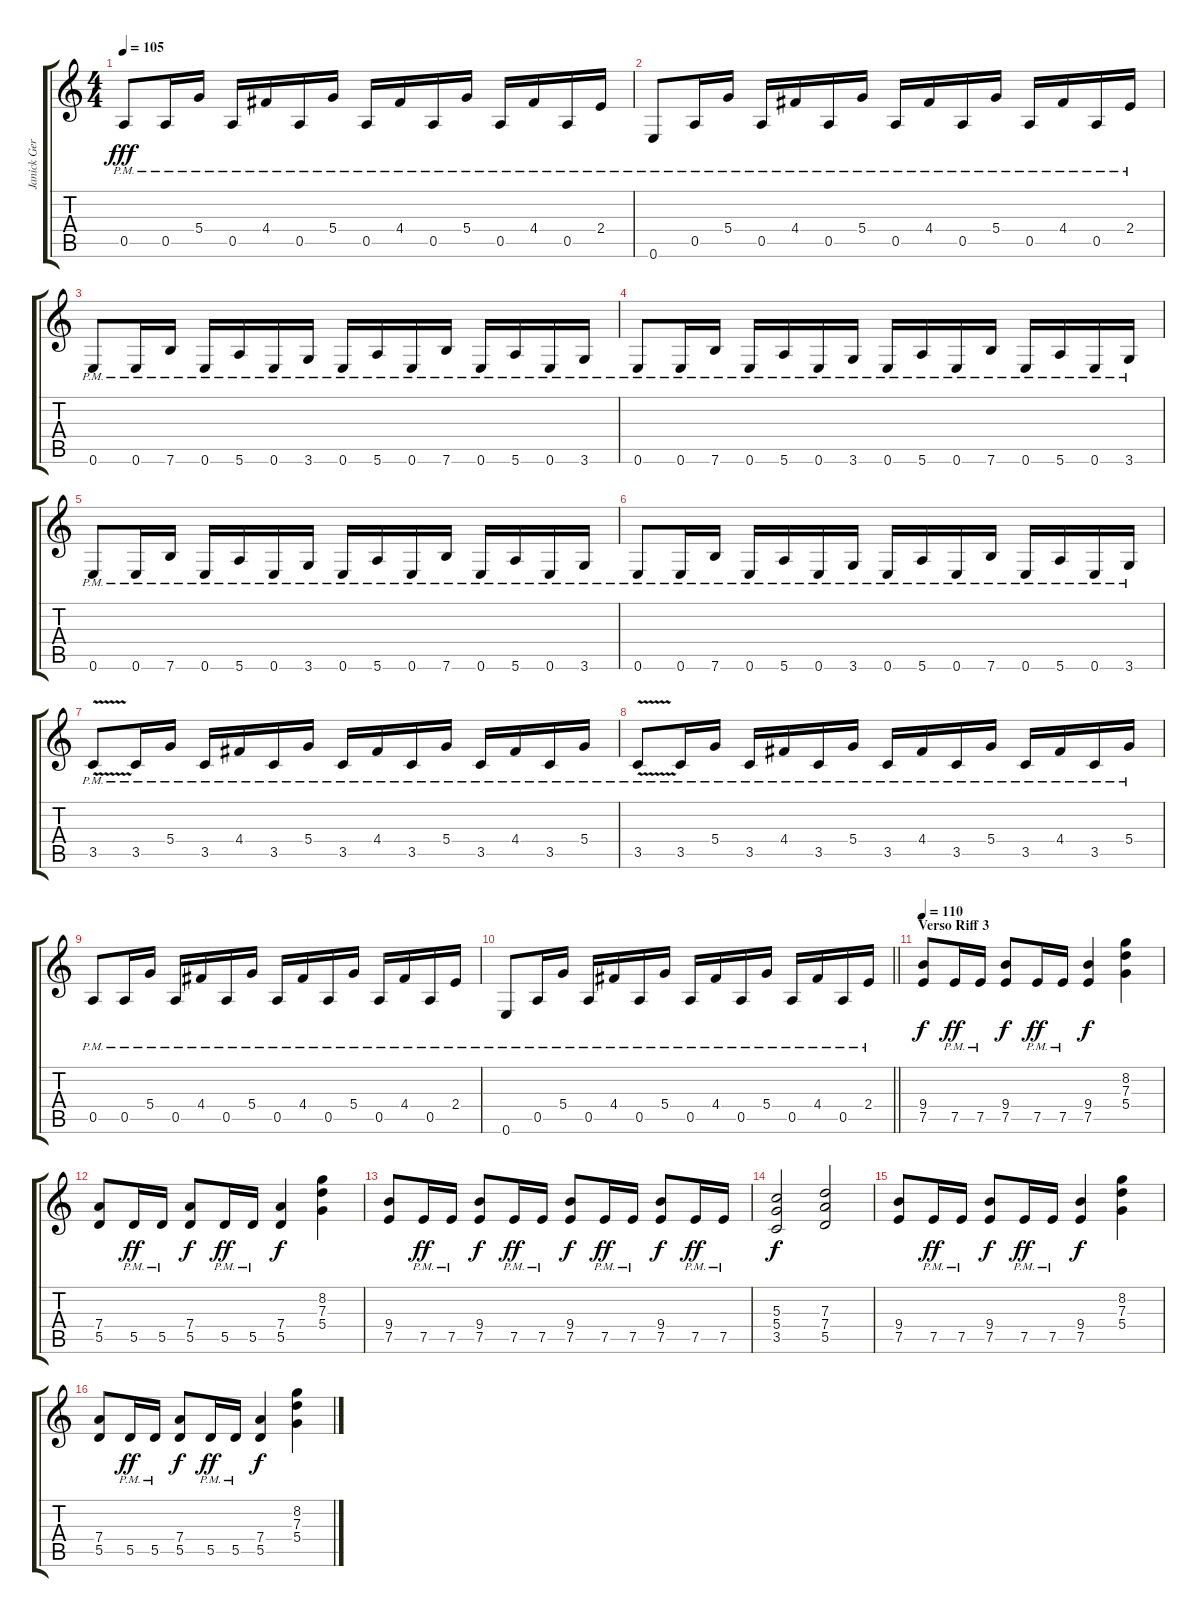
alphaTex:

\track ("Janick Gers" "Janick Ger") {instrument distortionguitar}
\staff {score tabs}
\tuning (E4 B3 G3 D3 A2 E2) {hide}
\ts (4 4)
\tempo 105
\clef g2
\ks c
0.5{pm}.8{dy fff} 0.5{pm}.16 5.4{pm}.16 0.5{pm}.16 4.4{pm}.16 0.5{pm}.16 5.4{pm}.16 0.5{pm}.16 4.4{pm}.16 0.5{pm}.16 5.4{pm}.16 0.5{pm}.16 4.4{pm}.16 0.5{pm}.16 2.4{pm}.16 |
0.6{pm}.8 0.5{pm}.16 5.4{pm}.16 0.5{pm}.16 4.4{pm}.16 0.5{pm}.16 5.4{pm}.16 0.5{pm}.16 4.4{pm}.16 0.5{pm}.16 5.4{pm}.16 0.5{pm}.16 4.4{pm}.16 0.5{pm}.16 2.4{pm}.16 |
0.6{pm}.8 0.6{pm}.16 7.6{pm}.16 0.6{pm}.16 5.6{pm}.16 0.6{pm}.16 3.6{pm}.16 0.6{pm}.16 5.6{pm}.16 0.6{pm}.16 7.6{pm}.16 0.6{pm}.16 5.6{pm}.16 0.6{pm}.16 3.6{pm}.16 |
0.6{pm}.8 0.6{pm}.16 7.6{pm}.16 0.6{pm}.16 5.6{pm}.16 0.6{pm}.16 3.6{pm}.16 0.6{pm}.16 5.6{pm}.16 0.6{pm}.16 7.6{pm}.16 0.6{pm}.16 5.6{pm}.16 0.6{pm}.16 3.6{pm}.16 |
0.6{pm}.8 0.6{pm}.16 7.6{pm}.16 0.6{pm}.16 5.6{pm}.16 0.6{pm}.16 3.6{pm}.16 0.6{pm}.16 5.6{pm}.16 0.6{pm}.16 7.6{pm}.16 0.6{pm}.16 5.6{pm}.16 0.6{pm}.16 3.6{pm}.16 |
0.6{pm}.8 0.6{pm}.16 7.6{pm}.16 0.6{pm}.16 5.6{pm}.16 0.6{pm}.16 3.6{pm}.16 0.6{pm}.16 5.6{pm}.16 0.6{pm}.16 7.6{pm}.16 0.6{pm}.16 5.6{pm}.16 0.6{pm}.16 3.6{pm}.16 |
3.5{v pm}.8 3.5{pm}.16 5.4{pm}.16 3.5{pm}.16 4.4{pm}.16 3.5{pm}.16 5.4{pm}.16 3.5{pm}.16 4.4{pm}.16 3.5{pm}.16 5.4{pm}.16 3.5{pm}.16 4.4{pm}.16 3.5{pm}.16 5.4{pm}.16 |
3.5{v pm}.8 3.5{pm}.16 5.4{pm}.16 3.5{pm}.16 4.4{pm}.16 3.5{pm}.16 5.4{pm}.16 3.5{pm}.16 4.4{pm}.16 3.5{pm}.16 5.4{pm}.16 3.5{pm}.16 4.4{pm}.16 3.5{pm}.16 5.4{pm}.16 |
0.5{pm}.8 0.5{pm}.16 5.4{pm}.16 0.5{pm}.16 4.4{pm}.16 0.5{pm}.16 5.4{pm}.16 0.5{pm}.16 4.4{pm}.16 0.5{pm}.16 5.4{pm}.16 0.5{pm}.16 4.4{pm}.16 0.5{pm}.16 2.4{pm}.16 |
\barLineRight lightlight
0.6{pm}.8 0.5{pm}.16 5.4{pm}.16 0.5{pm}.16 4.4{pm}.16 0.5{pm}.16 5.4{pm}.16 0.5{pm}.16 4.4{pm}.16 0.5{pm}.16 5.4{pm}.16 0.5{pm}.16 4.4{pm}.16 0.5{pm}.16 2.4{pm}.16 |
\section ("" "Verso Riff 3")
\tempo 110
(9.4 7.5).8{dy f} 7.5{pm}.16{dy ff} 7.5{pm}.16 (9.4 7.5).8{dy f} 7.5{pm}.16{dy ff} 7.5{pm}.16 (9.4 7.5).4{dy f} (8.2 7.3 5.4).4 |
(7.4 5.5).8 5.5{pm}.16{dy ff} 5.5{pm}.16 (7.4 5.5).8{dy f} 5.5{pm}.16{dy ff} 5.5{pm}.16 (7.4 5.5).4{dy f} (8.2 7.3 5.4).4 |
(9.4 7.5).8 7.5{pm}.16{dy ff} 7.5{pm}.16 (9.4 7.5).8{dy f} 7.5{pm}.16{dy ff} 7.5{pm}.16 (9.4 7.5).8{dy f} 7.5{pm}.16{dy ff} 7.5{pm}.16 (9.4 7.5).8{dy f} 7.5{pm}.16{dy ff} 7.5{pm}.16 |
(5.3 5.4 3.5).2{dy f} (7.3 7.4 5.5).2 |
(9.4 7.5).8 7.5{pm}.16{dy ff} 7.5{pm}.16 (9.4 7.5).8{dy f} 7.5{pm}.16{dy ff} 7.5{pm}.16 (9.4 7.5).4{dy f} (8.2 7.3 5.4).4 |
(7.4 5.5).8 5.5{pm}.16{dy ff} 5.5{pm}.16 (7.4 5.5).8{dy f} 5.5{pm}.16{dy ff} 5.5{pm}.16 (7.4 5.5).4{dy f} (8.2 7.3 5.4).4
